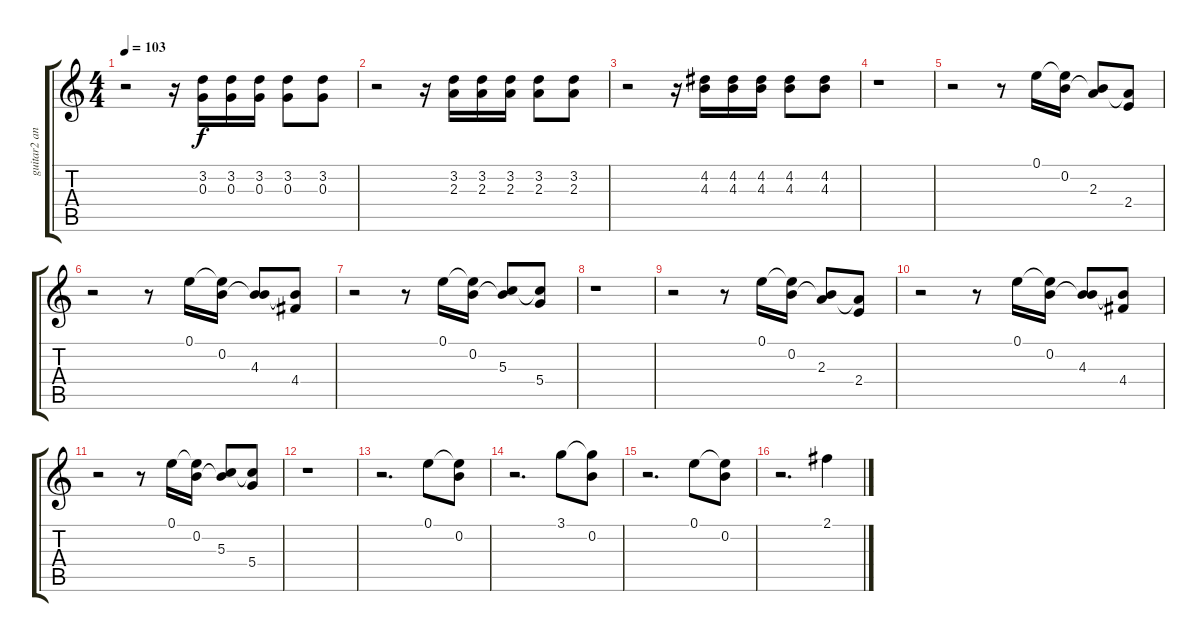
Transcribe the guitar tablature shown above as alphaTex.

\track ("guitar2 and vocal2" "guitar2 an") {instrument acousticguitarsteel}
\staff {score tabs}
\tuning (E4 B3 G3 D3 A2 E2) {hide}
\ts (4 4)
\tempo 103
\clef g2
\ks c
r.2{dy f} r.16 (3.2 0.3).16 (3.2 0.3).16 (3.2 0.3).16 (3.2 0.3).8 (3.2 0.3).8 |
r.2 r.16 (3.2 2.3).16 (3.2 2.3).16 (3.2 2.3).16 (3.2 2.3).8 (3.2 2.3).8 |
r.2 r.16 (4.2 4.3).16 (4.2 4.3).16 (4.2 4.3).16 (4.2 4.3).8 (4.2 4.3).8 |
r.1 |
r.2 r.8 0.1.16 (0.1{t} 0.2).16 (0.2{t} 2.3).8 (2.3{t} 2.4).8 |
r.2 r.8 0.1.16 (0.1{t} 0.2).16 (0.2{t} 4.3).8 (4.3{t} 4.4).8 |
r.2 r.8 0.1.16 (0.1{t} 0.2).16 (0.2{t} 5.3).8 (5.3{t} 5.4).8 |
r.1 |
r.2 r.8 0.1.16 (0.1{t} 0.2).16 (0.2{t} 2.3).8 (2.3{t} 2.4).8 |
r.2 r.8 0.1.16 (0.1{t} 0.2).16 (0.2{t} 4.3).8 (4.3{t} 4.4).8 |
r.2 r.8 0.1.16 (0.1{t} 0.2).16 (0.2{t} 5.3).8 (5.3{t} 5.4).8 |
r.1 |
r.2{d} 0.1.8{volume 14} (0.1{t} 0.2).8 |
r.2{d} 3.1.8 (3.1{t} 0.2).8 |
r.2{d} 0.1.8 (0.1{t} 0.2).8 |
r.2{d} 2.1.4
